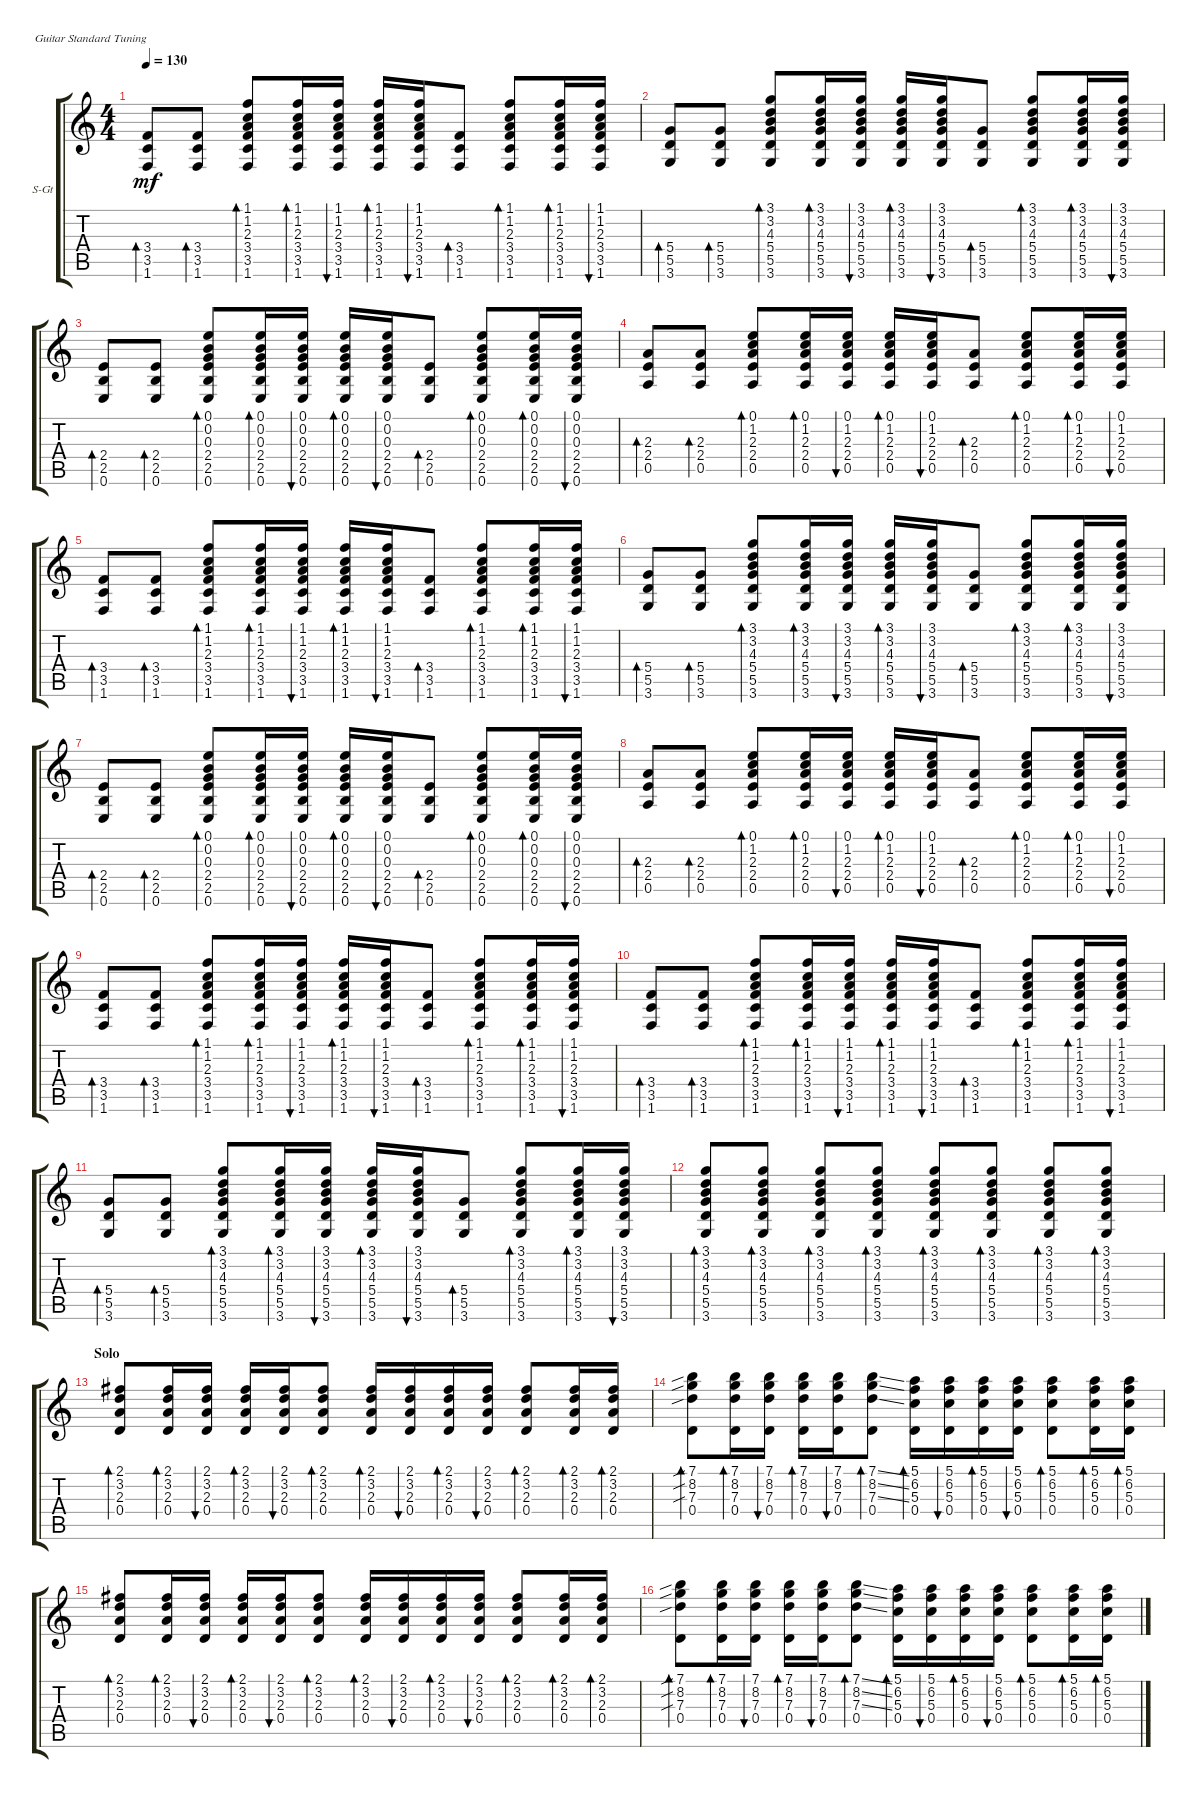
\defaultSystemsLayout 4
\bracketExtendMode groupsimilarinstruments
\firstSystemTrackNameOrientation horizontal
\otherSystemsTrackNameOrientation horizontal
\track ("Steel Guitar" "S-Gt") {instrument acousticguitarsteel}
\staff {score tabs}
\tuning (E4 B3 G3 D3 A2 E2)
\ts (4 4)
\tempo 130
\clef g2
\ks aminor
(1.6 3.5 3.4).8{bd 30 dy mf} (3.5 1.6 3.4).8{bd 30} (1.6 3.5 3.4 2.3 1.2 1.1).8{bd 30} (1.6 3.5 3.4 2.3 1.2 1.1).16{bd 30} (1.6 3.5 3.4 2.3 1.2 1.1).16{bu 30} (1.6 3.5 3.4 2.3 1.2 1.1).16{bd 30} (1.6 3.5 3.4 2.3 1.2 1.1).16{bu 30} (3.5 1.6 3.4).8{bd 30} (1.6 3.5 3.4 2.3 1.2 1.1).8{bd 30} (1.6 3.5 3.4 2.3 1.2 1.1).16{bd 30} (1.6 3.5 3.4 2.3 1.2 1.1).16{bu 30} |
(3.6 5.5 5.4).8{bd 30} (5.5 3.6 5.4).8{bd 30} (3.6 5.5 5.4 4.3 3.2 3.1).8{bd 30} (3.6 5.5 5.4 4.3 3.2 3.1).16{bd 30} (3.6 5.5 5.4 4.3 3.2 3.1).16{bu 30} (3.6 5.5 5.4 4.3 3.2 3.1).16{bd 30} (3.6 5.5 5.4 4.3 3.2 3.1).16{bu 30} (5.5 3.6 5.4).8{bd 30} (3.6 5.5 5.4 4.3 3.2 3.1).8{bd 30} (3.6 5.5 5.4 4.3 3.2 3.1).16{bd 30} (3.6 5.5 5.4 4.3 3.2 3.1).16{bu 30} |
(0.6 2.5 2.4).8{bd 30} (2.5 0.6 2.4).8{bd 30} (0.6 2.5 2.4 0.3 0.2 0.1).8{bd 30} (0.6 2.5 2.4 0.3 0.2 0.1).16{bd 30} (0.6 2.5 2.4 0.3 0.2 0.1).16{bu 30} (0.6 2.5 2.4 0.3 0.2 0.1).16{bd 30} (0.6 2.5 2.4 0.3 0.2 0.1).16{bu 30} (2.5 0.6 2.4).8{bd 30} (0.6 2.5 2.4 0.3 0.2 0.1).8{bd 30} (0.6 2.5 2.4 0.3 0.2 0.1).16{bd 30} (0.6 2.5 2.4 0.3 0.2 0.1).16{bu 30} |
(0.5 2.4 2.3).8{bd 30} (0.5 2.4 2.3).8{bd 30} (0.5 2.4 2.3 1.2 0.1).8{bd 30} (0.5 2.4 2.3 1.2 0.1).16{bd 30} (0.5 2.4 2.3 1.2 0.1).16{bu 30} (0.5 2.4 2.3 1.2 0.1).16{bd 30} (0.5 2.4 2.3 1.2 0.1).16{bu 30} (0.5 2.4 2.3).8{bd 30} (0.5 2.4 2.3 1.2 0.1).8{bd 30} (0.5 2.4 2.3 1.2 0.1).16{bd 30} (0.5 2.4 2.3 1.2 0.1).16{bu 30} |
(1.6 3.5 3.4).8{bd 30} (3.5 1.6 3.4).8{bd 30} (1.6 3.5 3.4 2.3 1.2 1.1).8{bd 30} (1.6 3.5 3.4 2.3 1.2 1.1).16{bd 30} (1.6 3.5 3.4 2.3 1.2 1.1).16{bu 30} (1.6 3.5 3.4 2.3 1.2 1.1).16{bd 30} (1.6 3.5 3.4 2.3 1.2 1.1).16{bu 30} (3.5 1.6 3.4).8{bd 30} (1.6 3.5 3.4 2.3 1.2 1.1).8{bd 30} (1.6 3.5 3.4 2.3 1.2 1.1).16{bd 30} (1.6 3.5 3.4 2.3 1.2 1.1).16{bu 30} |
(3.6 5.5 5.4).8{bd 30} (5.5 3.6 5.4).8{bd 30} (3.6 5.5 5.4 4.3 3.2 3.1).8{bd 30} (3.6 5.5 5.4 4.3 3.2 3.1).16{bd 30} (3.6 5.5 5.4 4.3 3.2 3.1).16{bu 30} (3.6 5.5 5.4 4.3 3.2 3.1).16{bd 30} (3.6 5.5 5.4 4.3 3.2 3.1).16{bu 30} (5.5 3.6 5.4).8{bd 30} (3.6 5.5 5.4 4.3 3.2 3.1).8{bd 30} (3.6 5.5 5.4 4.3 3.2 3.1).16{bd 30} (3.6 5.5 5.4 4.3 3.2 3.1).16{bu 30} |
(0.6 2.5 2.4).8{bd 30} (2.5 0.6 2.4).8{bd 30} (0.6 2.5 2.4 0.3 0.2 0.1).8{bd 30} (0.6 2.5 2.4 0.3 0.2 0.1).16{bd 30} (0.6 2.5 2.4 0.3 0.2 0.1).16{bu 30} (0.6 2.5 2.4 0.3 0.2 0.1).16{bd 30} (0.6 2.5 2.4 0.3 0.2 0.1).16{bu 30} (2.5 0.6 2.4).8{bd 30} (0.6 2.5 2.4 0.3 0.2 0.1).8{bd 30} (0.6 2.5 2.4 0.3 0.2 0.1).16{bd 30} (0.6 2.5 2.4 0.3 0.2 0.1).16{bu 30} |
(0.5 2.4 2.3).8{bd 30} (0.5 2.4 2.3).8{bd 30} (0.5 2.4 2.3 1.2 0.1).8{bd 30} (0.5 2.4 2.3 1.2 0.1).16{bd 30} (0.5 2.4 2.3 1.2 0.1).16{bu 30} (0.5 2.4 2.3 1.2 0.1).16{bd 30} (0.5 2.4 2.3 1.2 0.1).16{bu 30} (0.5 2.4 2.3).8{bd 30} (0.5 2.4 2.3 1.2 0.1).8{bd 30} (0.5 2.4 2.3 1.2 0.1).16{bd 30} (0.5 2.4 2.3 1.2 0.1).16{bu 30} |
(1.6 3.5 3.4).8{bd 30} (3.5 1.6 3.4).8{bd 30} (1.6 3.5 3.4 2.3 1.2 1.1).8{bd 30} (1.6 3.5 3.4 2.3 1.2 1.1).16{bd 30} (1.6 3.5 3.4 2.3 1.2 1.1).16{bu 30} (1.6 3.5 3.4 2.3 1.2 1.1).16{bd 30} (1.6 3.5 3.4 2.3 1.2 1.1).16{bu 30} (3.5 1.6 3.4).8{bd 30} (1.6 3.5 3.4 2.3 1.2 1.1).8{bd 30} (1.6 3.5 3.4 2.3 1.2 1.1).16{bd 30} (1.6 3.5 3.4 2.3 1.2 1.1).16{bu 30} |
(1.6 3.5 3.4).8{bd 30} (3.5 1.6 3.4).8{bd 30} (1.6 3.5 3.4 2.3 1.2 1.1).8{bd 30} (1.6 3.5 3.4 2.3 1.2 1.1).16{bd 30} (1.6 3.5 3.4 2.3 1.2 1.1).16{bu 30} (1.6 3.5 3.4 2.3 1.2 1.1).16{bd 30} (1.6 3.5 3.4 2.3 1.2 1.1).16{bu 30} (3.5 1.6 3.4).8{bd 30} (1.6 3.5 3.4 2.3 1.2 1.1).8{bd 30} (1.6 3.5 3.4 2.3 1.2 1.1).16{bd 30} (1.6 3.5 3.4 2.3 1.2 1.1).16{bu 30} |
(3.6 5.5 5.4).8{bd 30} (5.5 3.6 5.4).8{bd 30} (3.6 5.5 5.4 4.3 3.2 3.1).8{bd 30} (3.6 5.5 5.4 4.3 3.2 3.1).16{bd 30} (3.6 5.5 5.4 4.3 3.2 3.1).16{bu 30} (3.6 5.5 5.4 4.3 3.2 3.1).16{bd 30} (3.6 5.5 5.4 4.3 3.2 3.1).16{bu 30} (5.5 3.6 5.4).8{bd 30} (3.6 5.5 5.4 4.3 3.2 3.1).8{bd 30} (3.6 5.5 5.4 4.3 3.2 3.1).16{bd 30} (3.6 5.5 5.4 4.3 3.2 3.1).16{bu 30} |
(3.6 5.5 5.4 4.3 3.2 3.1).8{bd 30} (3.6 5.5 5.4 4.3 3.2 3.1).8{bd 30} (3.6 5.5 5.4 4.3 3.2 3.1).8{bd 30} (3.6 5.5 5.4 4.3 3.2 3.1).8{bd 30} (3.6 5.5 5.4 4.3 3.2 3.1).8{bd 30} (3.6 5.5 5.4 4.3 3.2 3.1).8{bd 30} (3.6 5.5 5.4 4.3 3.2 3.1).8{bd 30} (3.6 5.5 5.4 4.3 3.2 3.1).8{bd 30} |
\section ("" "Solo")
(2.1 3.2 2.3 0.4).8{bd 30} (2.1 3.2 2.3 0.4).16{bd 30} (2.1 3.2 2.3 0.4).16{bu 30} (2.1 3.2 2.3 0.4).16{bd 30} (2.1 3.2 2.3 0.4).16{bu 30} (2.1 3.2 2.3 0.4).8{bd 30} (2.1 3.2 2.3 0.4).16{bd 30} (2.1 3.2 2.3 0.4).16{bu 30} (2.1 3.2 2.3 0.4).16{bd 30} (2.1 3.2 2.3 0.4).16{bu 30} (2.1 3.2 2.3 0.4).8{bd 30} (2.1 3.2 2.3 0.4).16{bd 30} (2.1 3.2 2.3 0.4).16{bd 30} |
(7.1{sib} 8.2{sib} 7.3{sib} 0.4).8{bd 30} (7.1 8.2 7.3 0.4).16{bd 30} (7.1 8.2 7.3 0.4).16{bu 30} (7.1 8.2 7.3 0.4).16{bd 30} (7.1 8.2 7.3 0.4).16{bu 30} (7.1{ss} 8.2{ss} 7.3{ss} 0.4).8{bd 30} (5.1 6.2 5.3 0.4).16{bd 30} (5.1 6.2 5.3 0.4).16{bu 30} (5.1 6.2 5.3 0.4).16{bd 30} (5.1 6.2 5.3 0.4).16{bu 30} (5.1 6.2 5.3 0.4).8{bd 30} (5.1 6.2 5.3 0.4).16{bd 30} (5.1 6.2 5.3 0.4).16{bd 30} |
(2.1 3.2 2.3 0.4).8{bd 30} (2.1 3.2 2.3 0.4).16{bd 30} (2.1 3.2 2.3 0.4).16{bu 30} (2.1 3.2 2.3 0.4).16{bd 30} (2.1 3.2 2.3 0.4).16{bu 30} (2.1 3.2 2.3 0.4).8{bd 30} (2.1 3.2 2.3 0.4).16{bd 30} (2.1 3.2 2.3 0.4).16{bu 30} (2.1 3.2 2.3 0.4).16{bd 30} (2.1 3.2 2.3 0.4).16{bu 30} (2.1 3.2 2.3 0.4).8{bd 30} (2.1 3.2 2.3 0.4).16{bd 30} (2.1 3.2 2.3 0.4).16{bd 30} |
(7.1{sib} 8.2{sib} 7.3{sib} 0.4).8{bd 30} (7.1 8.2 7.3 0.4).16{bd 30} (7.1 8.2 7.3 0.4).16{bu 30} (7.1 8.2 7.3 0.4).16{bd 30} (7.1 8.2 7.3 0.4).16{bu 30} (7.1{ss} 8.2{ss} 7.3{ss} 0.4).8{bd 30} (5.1 6.2 5.3 0.4).16{bd 30} (5.1 6.2 5.3 0.4).16{bu 30} (5.1 6.2 5.3 0.4).16{bd 30} (5.1 6.2 5.3 0.4).16{bu 30} (5.1 6.2 5.3 0.4).8{bd 30} (5.1 6.2 5.3 0.4).16{bd 30} (5.1 6.2 5.3 0.4).16{bd 30}
